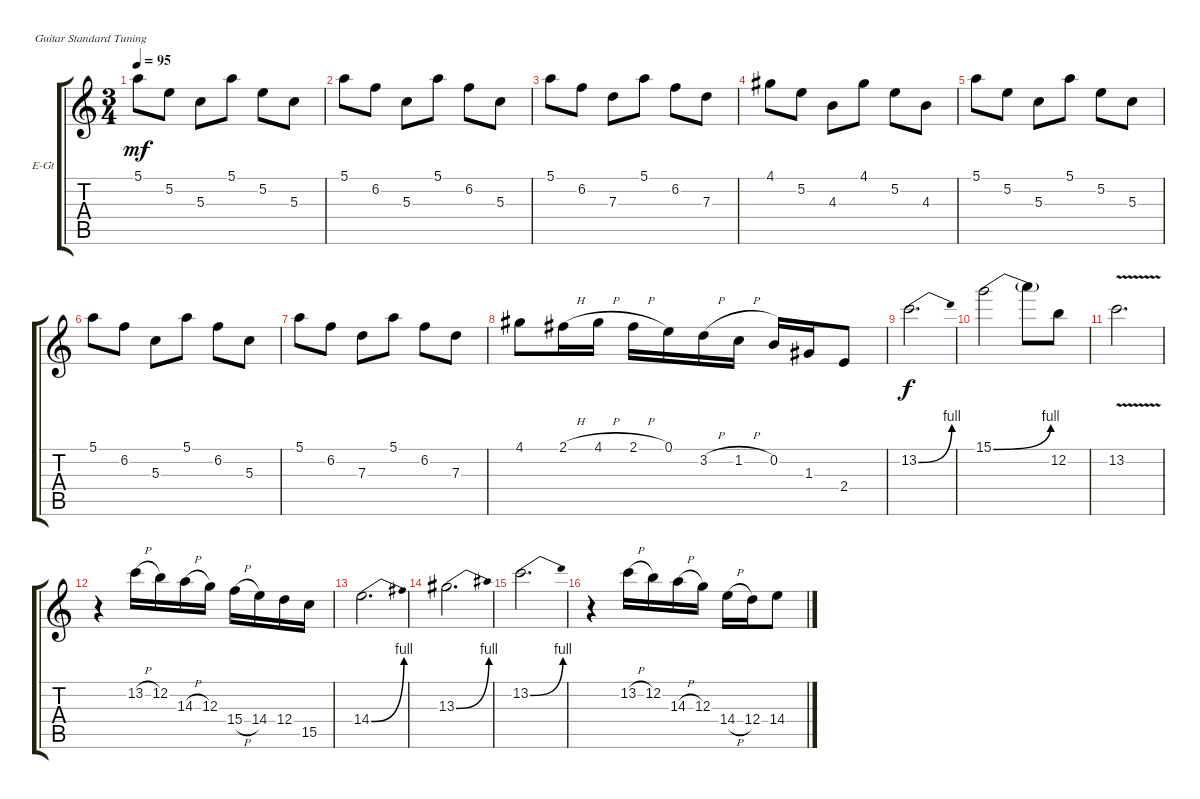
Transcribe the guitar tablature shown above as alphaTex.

\defaultSystemsLayout 4
\bracketExtendMode groupsimilarinstruments
\firstSystemTrackNameOrientation horizontal
\otherSystemsTrackNameOrientation horizontal
\track ("Electric Guitar" "E-Gt") {instrument electricguitarclean}
\staff {score tabs}
\tuning (E4 B3 G3 D3 A2 E2)
\ts (3 4)
\tempo 95
\clef g2
\ks c
5.1.8{dy mf} 5.2.8 5.3.8 5.1.8 5.2.8 5.3.8 |
5.1.8 6.2.8 5.3.8 5.1.8 6.2.8 5.3.8 |
5.1.8 6.2.8 7.3.8 5.1.8 6.2.8 7.3.8 |
4.1.8 5.2.8 4.3.8 4.1.8 5.2.8 4.3.8 |
5.1.8 5.2.8 5.3.8 5.1.8 5.2.8 5.3.8 |
5.1.8 6.2.8 5.3.8 5.1.8 6.2.8 5.3.8 |
5.1.8 6.2.8 7.3.8 5.1.8 6.2.8 7.3.8 |
4.1.8 2.1{h}.16 4.1{h}.16 2.1{h}.16 0.1.16 3.2{h}.16 1.2{h}.16 0.2.16 1.3.16 2.4.8 |
\scale
0.123159 13.2{be (bend 0 0 15 4)}.2{d dy f} |
\scale
0.123159 15.1{be (bend 0 0 15 4)}.2 15.1{t}.8 12.2.8 |
\scale
0.0616031 13.2{v}.2{d} |
\scale
0.239634 r.4 13.2{h}.16 12.2.16 14.3{h}.16 12.3.16 15.4{h}.16 14.4.16 12.4.16 15.5.16 |
\scale
0.08166 14.4{be (bend 0 0 15 4)}.2{d} |
\scale
0.08166 13.3{be (bend 0 0 15 4)}.2{d} |
\scale
0.0644684 13.2{be (bend 0 0 15 4)}.2{d} |
\scale
0.224321 r.4 13.2{h}.16 12.2.16 14.3{h}.16 12.3.16 14.4{h}.16 12.4.16 14.4.8
